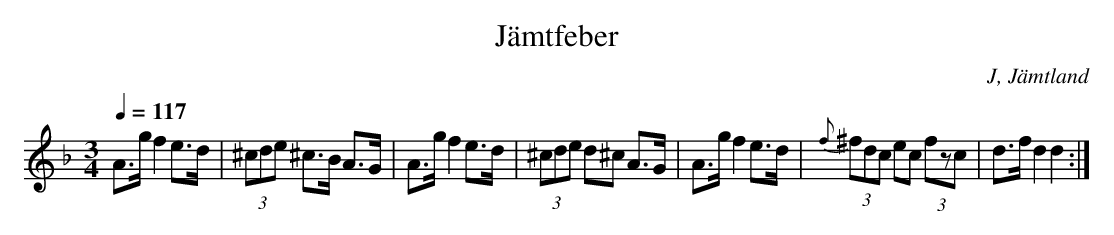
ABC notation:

X:1
T: Jämtfeber
O: J, Jämtland
M:3/4
L:1/8
Q:1/4=117
K:Dm
A>g f2 e>d|(3^cde ^c>B A>G|A>g f2 e>d|(3^cde d^c A>G|A>g f2 e>d|{f}(3^fdc ec (3fzc|d>f d2 d2 :|
